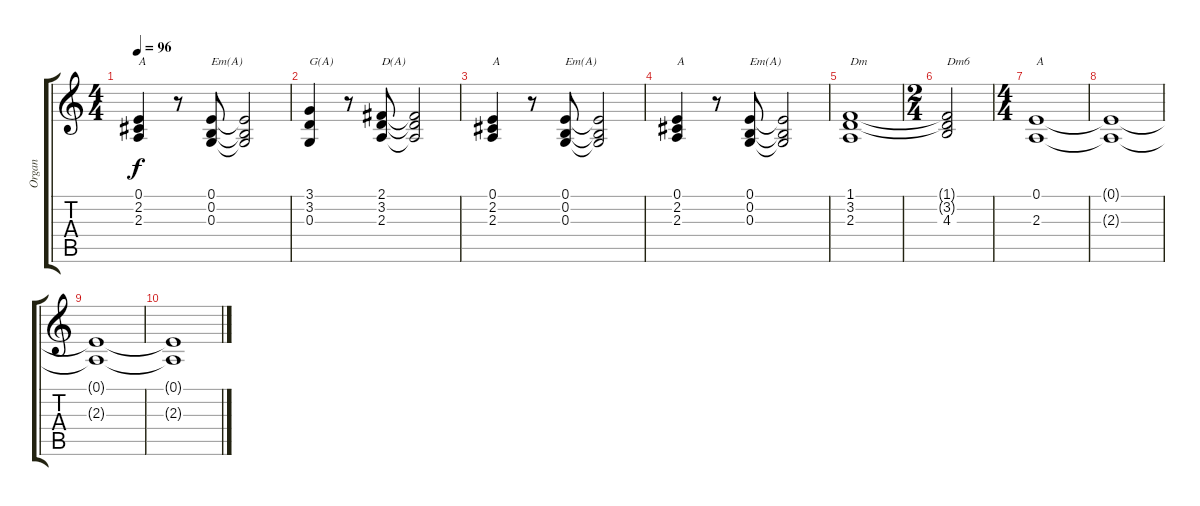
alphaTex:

\track ("Organ" "Organ") {instrument percussiveorgan}
\staff {score tabs}
\tuning (E4 B3 G3 D3 A2 E2) {hide}
\ts (4 4)
\tempo 96
\clef g2
\ks c
(0.1 2.2 2.3).4{txt "A" dy f} r.8 (0.1 0.2 0.3).8{txt "Em(A)"} (0.1{t} 0.2{t} 0.3{t}).2 |
(3.1 3.2 0.3).4{txt "G(A)"} r.8 (2.1 3.2 2.3).8{txt "D(A)"} (2.1{t} 3.2{t} 2.3{t}).2 |
(0.1 2.2 2.3).4{txt "A"} r.8 (0.1 0.2 0.3).8{txt "Em(A)"} (0.1{t} 0.2{t} 0.3{t}).2 |
(0.1 2.2 2.3).4{txt "A"} r.8 (0.1 0.2 0.3).8{txt "Em(A)"} (0.1{t} 0.2{t} 0.3{t}).2 |
(1.1 3.2 2.3).1{txt "Dm"} |
\ts (2 4)
(1.1{t} 3.2{t} 4.3).2{txt "Dm6"} |
\ts (4 4)
(0.1 2.3).1{txt "A"} |
(0.1{t} 2.3{t}).1 |
(0.1{t} 2.3{t}).1 |
(0.1{t} 2.3{t}).1
